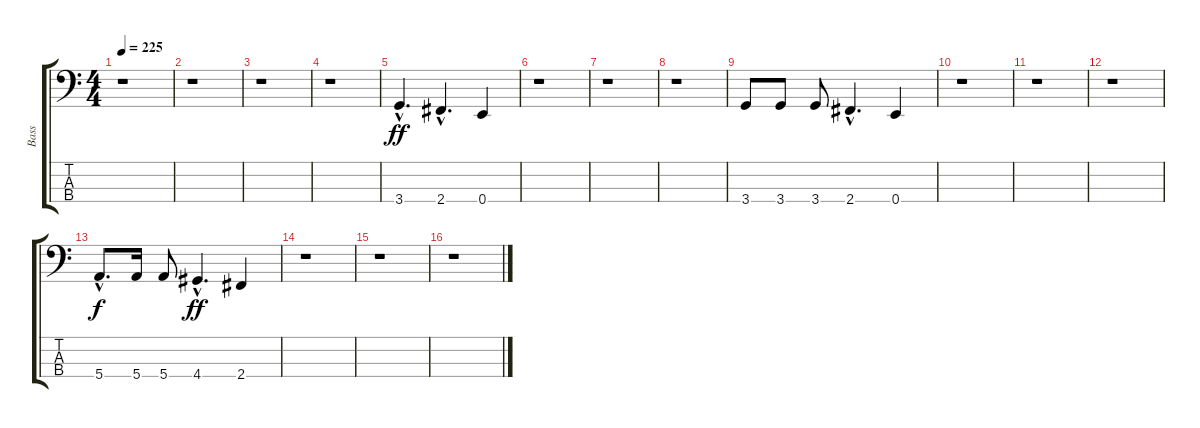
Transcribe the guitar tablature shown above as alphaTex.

\track ("Bass" "Bass") {instrument electricbasspick}
\staff {score tabs}
\tuning (G2 D2 A1 E1) {hide}
\ts (4 4)
\tempo 225
\clef f4
\ks c
r.1{dy ff instrument electricbasspick} |
r.1 |
r.1 |
r.1 |
3.4{hac}.4{d} 2.4{hac}.4{d} 0.4.4 |
r.1 |
r.1 |
r.1 |
3.4.8 3.4.8 3.4.8 2.4{hac}.4{d} 0.4.4 |
r.1 |
r.1 |
r.1 |
5.4{hac}.8{d dy f} 5.4.16 5.4.8 4.4{hac}.4{d dy ff} 2.4.4 |
r.1 |
r.1 |
r.1
